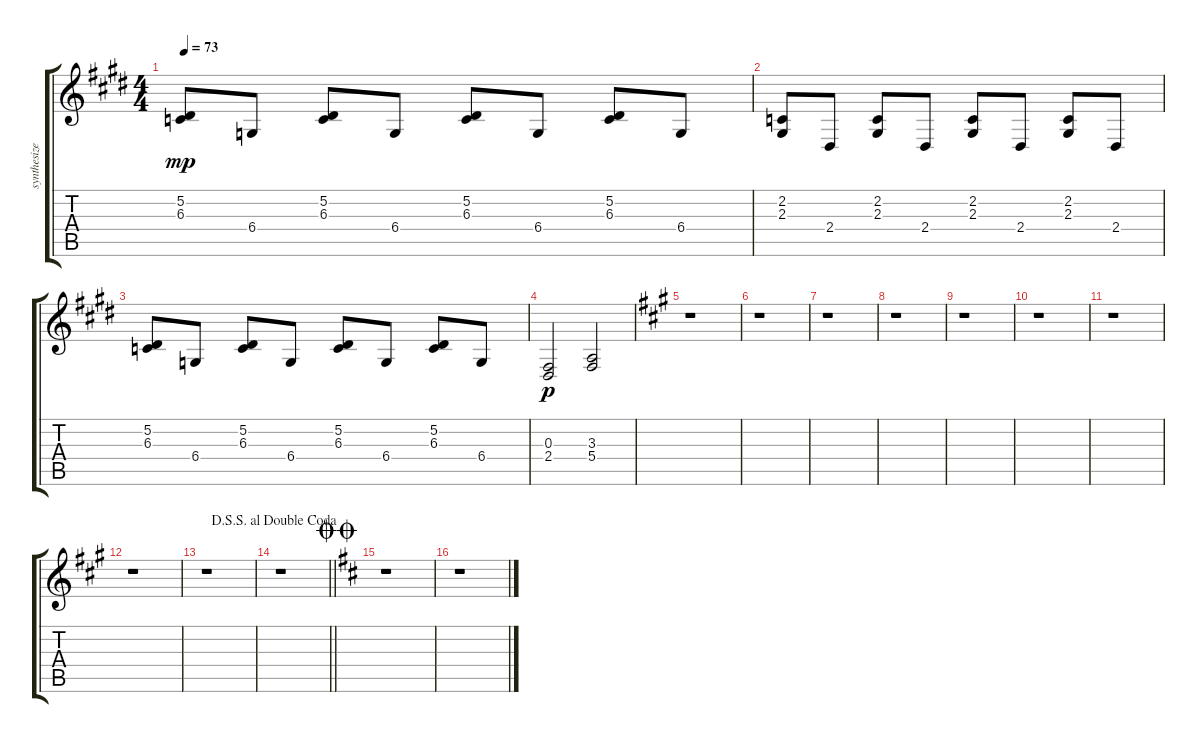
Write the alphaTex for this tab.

\track ("synthesizer" "synthesize") {instrument synthstrings1}
\staff {score tabs}
\tuning (Eb4 Bb3 Gb3 Db3 Ab2 Eb2) {hide}
\ts (4 4)
\tempo 73
\clef g2
\ks e
(5.2 6.3).8{dy mp} 6.4.8 (5.2 6.3).8 6.4.8 (5.2 6.3).8 6.4.8 (5.2 6.3).8 6.4.8 |
\ks c#minor
(2.2 2.3).8 2.4.8 (2.2 2.3).8 2.4.8 (2.2 2.3).8 2.4.8 (2.2 2.3).8 2.4.8 |
\ks e
(5.2 6.3).8 6.4.8 (5.2 6.3).8 6.4.8 (5.2 6.3).8 6.4.8 (5.2 6.3).8 6.4.8 |
\ks c#minor
(0.3 2.4).2{dy p} (3.3 5.4).2 |
\ks a
r.1 |
r.1 |
r.1 |
r.1 |
r.1 |
r.1 |
r.1 |
r.1 |
r.1 |
\jump dalsegnosegnoaldoublecoda
\barLineRight lightlight
r.1 |
\jump doublecoda
\ks d
r.1 |
r.1
